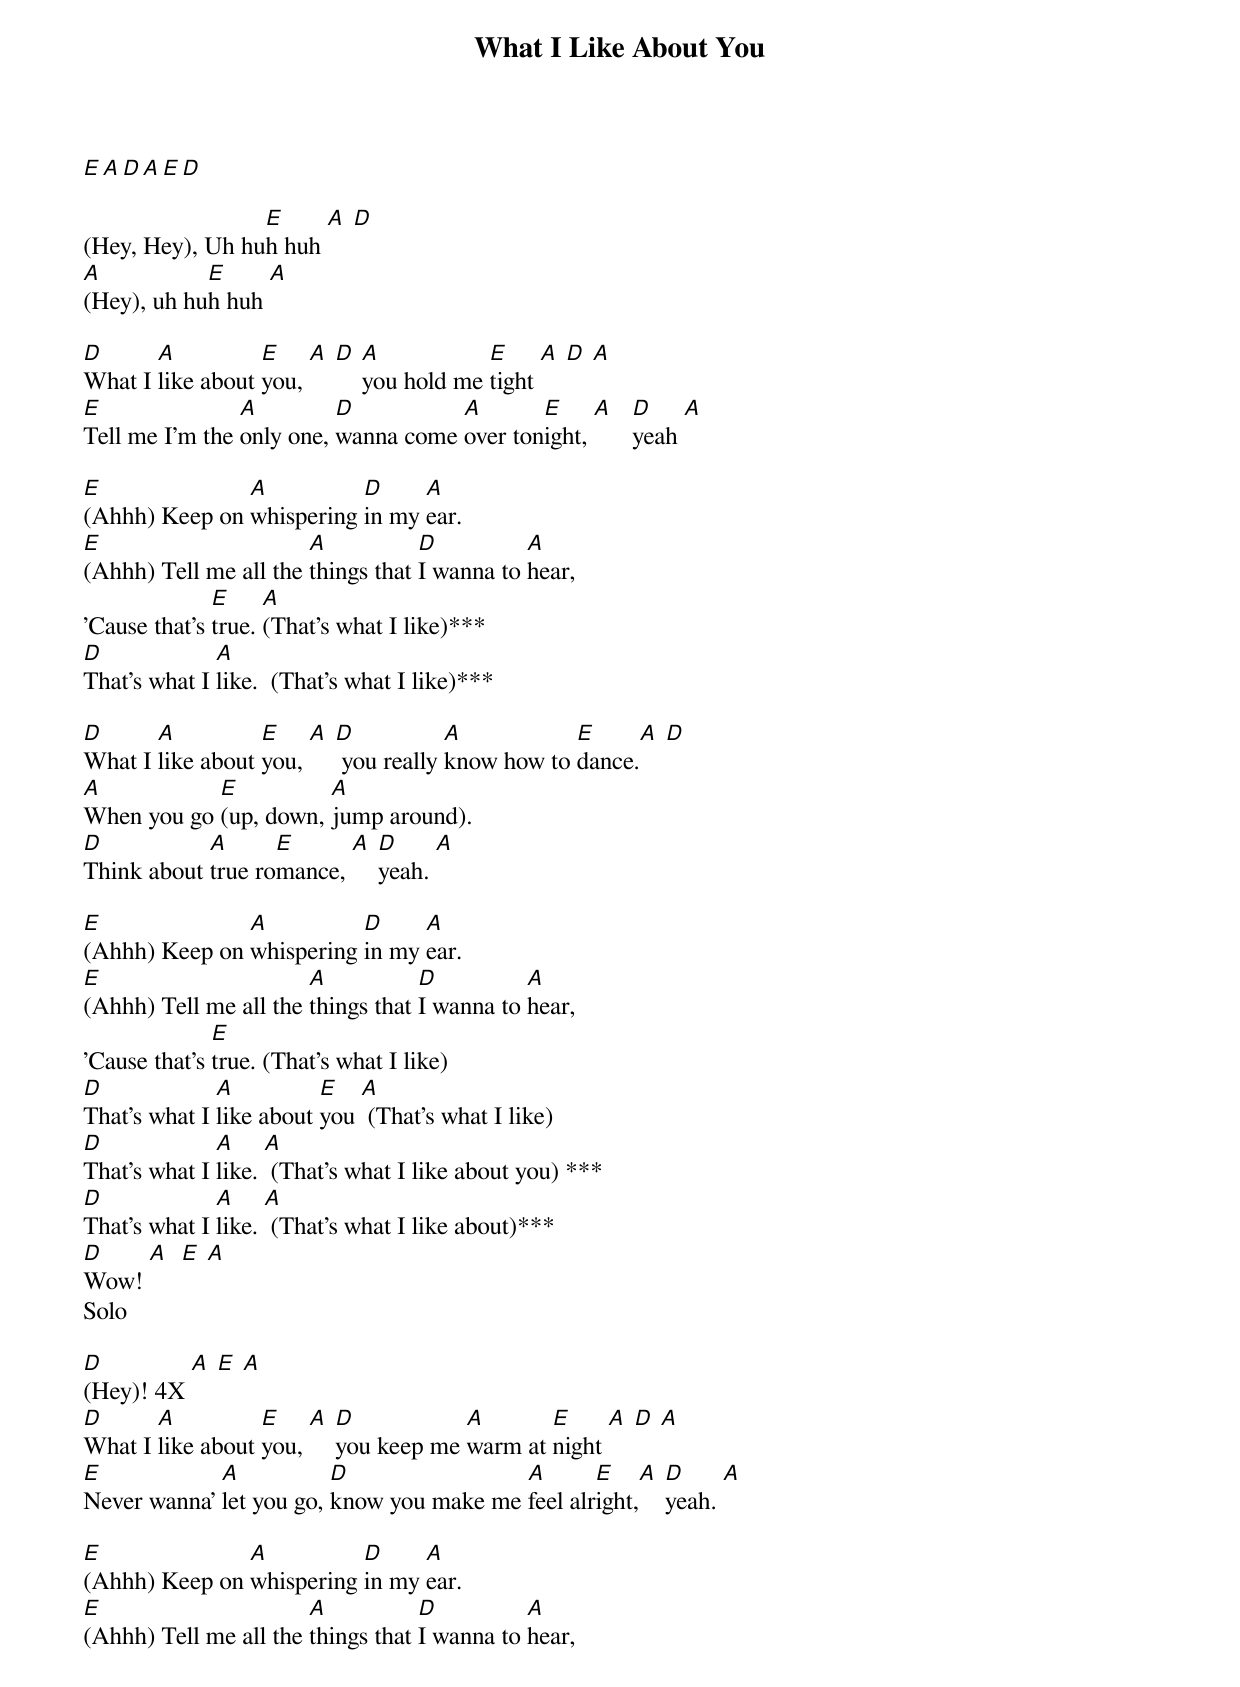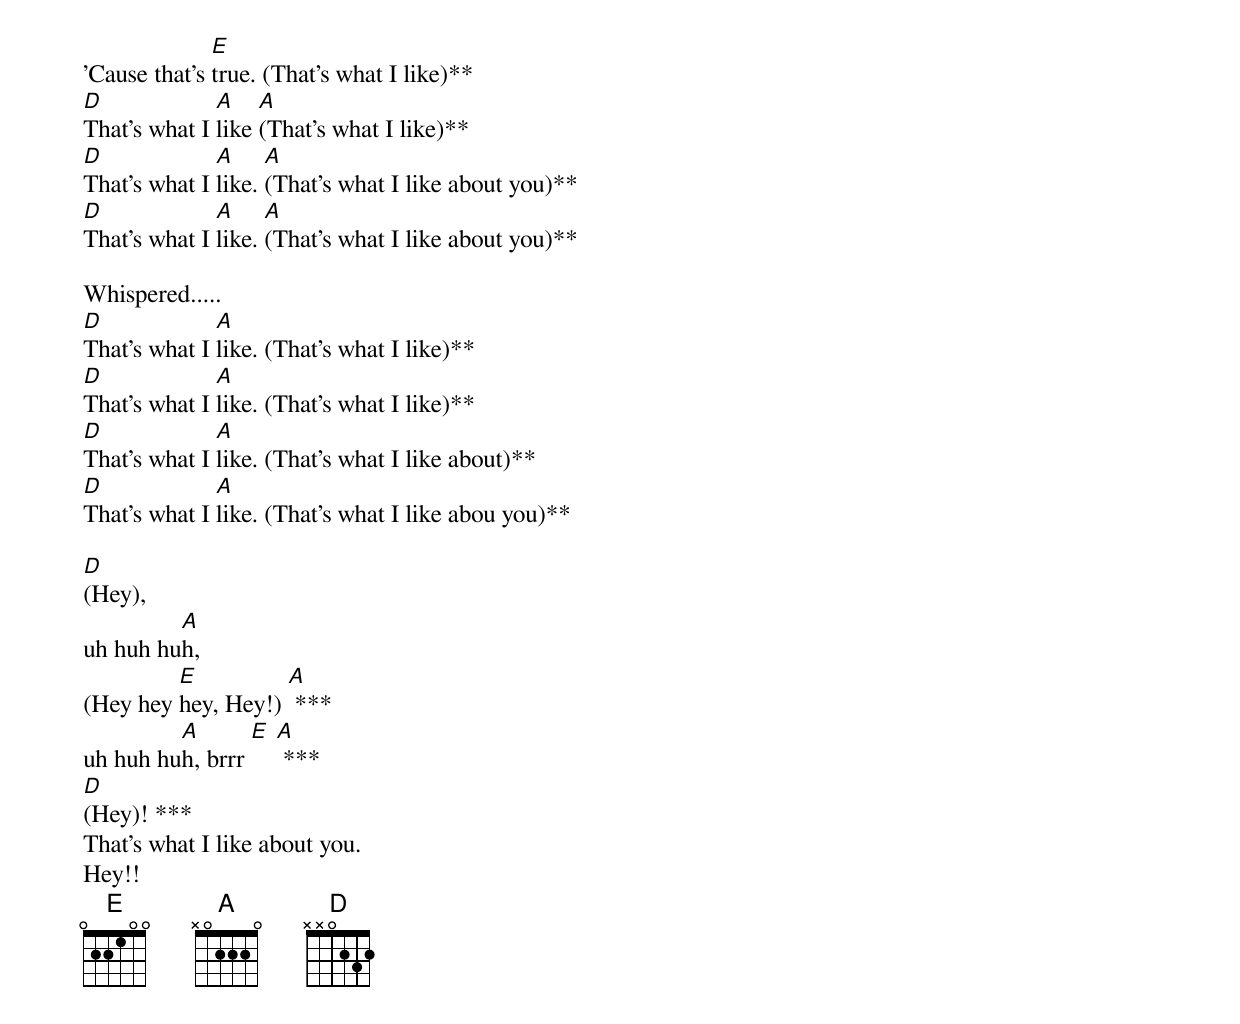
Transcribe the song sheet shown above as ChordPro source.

{T:What I Like About You}
[E][A][D][A][E][D]

(Hey, Hey), Uh hu[E]h huh [A] [D]
[A](Hey), uh hu[E]h huh [A]

[D]What I [A]like about [E]you, [A] [D] [A]you hold me [E]tight [A] [D] [A]
[E]Tell me I'm the [A]only one, [D]wanna come [A]over ton[E]ight, [A]   [D]yeah [A]

[E](Ahhh) Keep on [A]whispering [D]in my [A]ear.
[E](Ahhh) Tell me all the [A]things that [D]I wanna to [A]hear,
'Cause that's [E]true. [A](That's what I like)***
[D]That's what I [A]like.  (That's what I like)***

[D]What I [A]like about [E]you, [A] [D] you really [A]know how to [E]dance.[A] [D]
[A]When you go [E](up, down, [A]jump around).
[D]Think about [A]true ro[E]mance, [A] [D]yeah. [A]

[E](Ahhh) Keep on [A]whispering [D]in my [A]ear.
[E](Ahhh) Tell me all the [A]things that [D]I wanna to [A]hear,
'Cause that's [E]true. (That's what I like)
[D]That's what I [A]like about [E]you [A] (That's what I like)
[D]That's what I [A]like. [A] (That's what I like about you) ***
[D]That's what I [A]like. [A] (That's what I like about)***
[D]Wow! [A]  [E] [A]
Solo

[D](Hey)! 4X [A] [E] [A]
[D]What I [A]like about [E]you, [A] [D]you keep me [A]warm at [E]night [A] [D] [A]
[E]Never wanna' [A]let you go, [D]know you make me [A]feel alr[E]ight,[A] [D]yeah. [A]

[E](Ahhh) Keep on [A]whispering [D]in my [A]ear.
[E](Ahhh) Tell me all the [A]things that [D]I wanna to [A]hear,
'Cause that's [E]true. (That's what I like)**
[D]That's what I [A]like [A](That's what I like)**
[D]That's what I [A]like. [A](That's what I like about you)**
[D]That's what I [A]like. [A](That's what I like about you)**

Whispered.....
[D]That's what I [A]like. (That's what I like)**
[D]That's what I [A]like. (That's what I like)**
[D]That's what I [A]like. (That's what I like about)**
[D]That's what I [A]like. (That's what I like abou you)**

[D](Hey),
uh huh hu[A]h,
(Hey hey [E]hey, Hey!) [A] ***
uh huh hu[A]h, brrr [E] [A] ***
[D](Hey)! ***
That's what I like about you.
Hey!!
